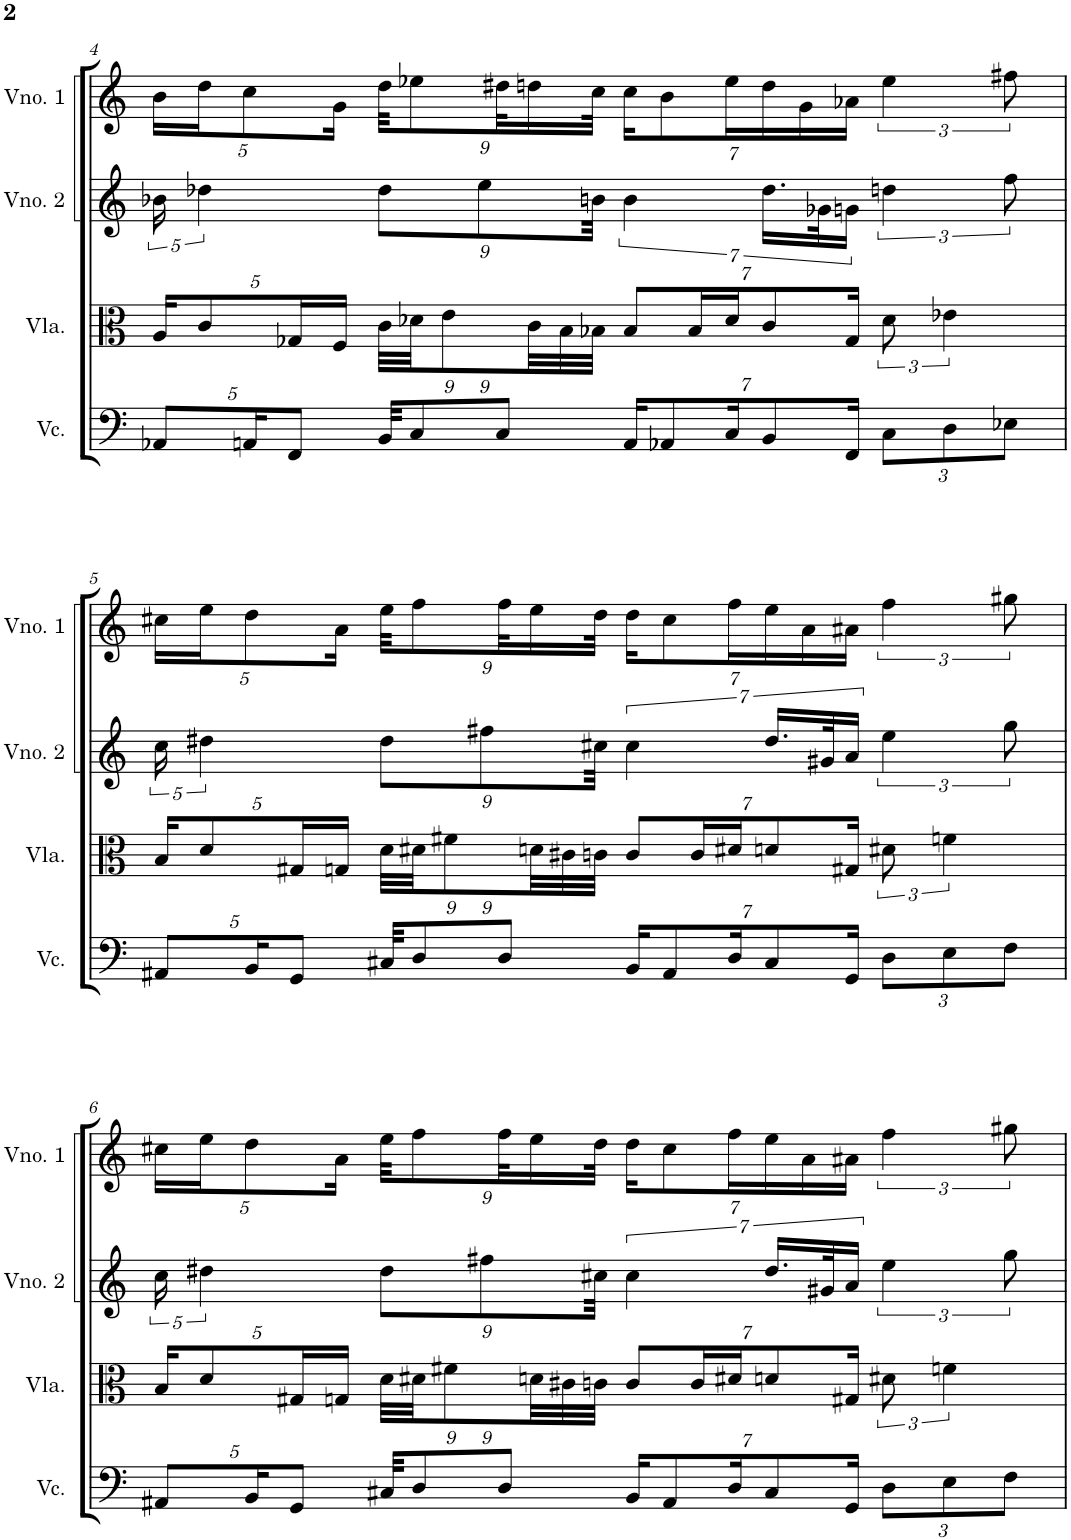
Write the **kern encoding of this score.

**kern	**kern	**kern	**kern
*part4	*part3	*part2	*part1
*staff4	*staff3	*staff2	*staff1
*I"Violoncelo	*I"Viola	*I"Violino 2	*I"Violino 1
*I'Vc.	*I'Vla.	*I'Vno. 2	*I'Vno. 1
!!LO:PB:g=z
*clefF4	*clefC3	*clefG2	*clefG2
*k[]	*k[]	*k[]	*k[]
*M4/4	*M4/4	*M4/4	*M4/4
*Xbrackettup	*Xbrackettup	*	*Xbrackettup
=4	=4	=4	=4
10AA-X/L	20A/KL	20b-X\	20b\LL
.	10c/	5dd-X\	20dd\J
20AAn/K	.	.	10cc\
10FF/J	20G-X/L	.	.
.	20F/JJ	.	20g\Jk
*	*	*Xbrackettup	*
36BB/KKL	36c\LLL	9dd-\L	36dd\KKL
9C/	36d-X\JJ	.	9ee-X\
.	9e\	.	.
.	.	9ee\	.
9C/J	.	.	36dd#X\KL
.	36c\LL	.	18ddn\
.	36B\	.	.
.	36B-X\JJJ	36bn\Jkk	36cc\JJk
*	*	*brackettup	*
28AA/KL	14B-/L	7b\	28cc\KL
14AA-X/	.	.	14b\
.	28B-/L	.	.
28C/K	28d-/J	.	28ee-\L
14BB/	14c/	28.dd-\LL	28dd\
.	.	.	28g\
.	.	56g-X\K	.
28FF/Jk	28G-/Jk	28gn\JJ	28a-X\JJ
*	*brackettup	*	*brackettup
12C\L	12d-\	6ddn\	6ee-\
12D\	6e-X\	.	.
12E-X\J	.	12ff\	12ff#X\
!!LO:LB:g=z
=5	=5	=5	=5
*	*Xbrackettup	*	*Xbrackettup
10AA#X/L	20B/KL	20cc\	20cc#X\LL
.	10d/	5dd#X\	20ee\J
20BB/K	.	.	10dd\
10GG/J	20G#X/L	.	.
.	20Gn/JJ	.	20a\Jk
*	*	*Xbrackettup	*
36C#X/KKL	36d\LLL	9dd#\L	36ee\KKL
9D/	36d#X\JJ	.	9ff\
.	9f#X\	.	.
.	.	9ff#X\	.
9D/J	.	.	36ff\KL
.	36dn\LL	.	18ee\
.	36c#X\	.	.
.	36cn\JJJ	36cc#X\Jkk	36dd\JJk
*	*	*brackettup	*
28BB/KL	14c/L	7cc#\	28dd\KL
14AA#/	.	.	14cc#\
.	28c/L	.	.
28D/K	28d#X/J	.	28ff\L
14C#/	14dn/	28.dd#/LL	28ee\
.	.	.	28a\
.	.	56g#X/K	.
28GG/Jk	28G#X/Jk	28a/JJ	28a#X\JJ
*	*brackettup	*	*brackettup
12D\L	12d#X\	6ee\	6ff\
12E\	6fn\	.	.
12F\J	.	12gg\	12gg#X\
!!LO:LB:g=z
=6	=6	=6	=6
*	*Xbrackettup	*	*Xbrackettup
10AA#X/L	20B/KL	20cc\	20cc#X\LL
.	10d/	5dd#X\	20ee\J
20BB/K	.	.	10dd\
10GG/J	20G#X/L	.	.
.	20Gn/JJ	.	20a\Jk
*	*	*Xbrackettup	*
36C#X/KKL	36d\LLL	9dd#\L	36ee\KKL
9D/	36d#X\JJ	.	9ff\
.	9f#X\	.	.
.	.	9ff#X\	.
9D/J	.	.	36ff\KL
.	36dn\LL	.	18ee\
.	36c#X\	.	.
.	36cn\JJJ	36cc#X\Jkk	36dd\JJk
*	*	*brackettup	*
28BB/KL	14c/L	7cc#\	28dd\KL
14AA#/	.	.	14cc#\
.	28c/L	.	.
28D/K	28d#X/J	.	28ff\L
14C#/	14dn/	28.dd#/LL	28ee\
.	.	.	28a\
.	.	56g#X/K	.
28GG/Jk	28G#X/Jk	28a/JJ	28a#X\JJ
*	*brackettup	*	*brackettup
12D\L	12d#X\	6ee\	6ff\
12E\	6fn\	.	.
12F\J	.	12gg\	12gg#X\
=	=	=	=
*-	*-	*-	*-
